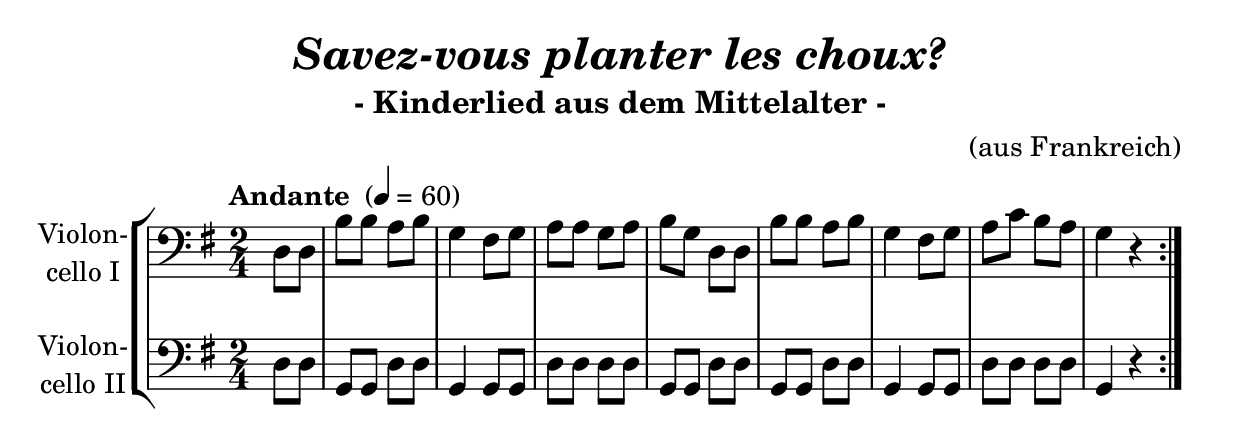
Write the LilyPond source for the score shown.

\version "2.18.2"
\include "deutsch.ly"
  
#(set-global-staff-size 24)

\header {
  title     = \markup \bold \italic "Savez-vous planter les choux?"
  subtitle  = "- Kinderlied aus dem Mittelalter -"
  composer  = "(aus Frankreich)"
%  arranger  = ""
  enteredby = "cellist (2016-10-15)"
%  piece     = ""
}

voiceconsts = {
  \key g \major
  \time 2/4
  \clef "bass"
  \numericTimeSignature
  \compressFullBarRests
  % Set default beaming for all staves
%  \set Timing.beamExceptions = #'()
%  \set Timing.baseMoment     = #(ly:make-moment 1 4)
%  \set Timing.beatStructure  = #'(1 1 1)

  \tempo "Andante " 4=60
}

%minstr = "harpsichord"
mist = "string ensemble 1"
%minstr = "accordion"
miba = "bassoon"
%milo = "drawbar organ"
milo = "harpsichord"

va = \relative c {
  \voiceconsts

  \repeat volta 2 {
    \partial 4 d8 d
    h' h a h
    g4 fis8 g
    a a g a
    h g d d
    h' h a h
    g4 fis8 g
    a c h a
    g4 r
  }
}

vb = \relative c {
  \voiceconsts

  \repeat volta 2 {
    \partial 4 d8 d
    g, g d' d
    g,4 g8 g
    d' d d d
    g, g d' d
    g, g d' d
    g,4 g8 g
    d' d d d
    g,4 r
  }
}


music = \new StaffGroup <<
      \new Staff {
	\set Staff.midiInstrument = \mist
	\set Staff.instrumentName = \markup \center-column { "Violon-" "cello I" }
	\transpose g g { \va }
      }

      \new Staff {
	\set Staff.midiInstrument = \miba
	\set Staff.instrumentName = \markup \center-column { "Violon-" "cello II" }
	\transpose g g { \vb }
      }
>>

\book {
  \score {
    \music
    \layout {}
  }

  \score {
    \unfoldRepeats \music

    \midi {
      \context {
        \Score
      }
    }
  }
}
